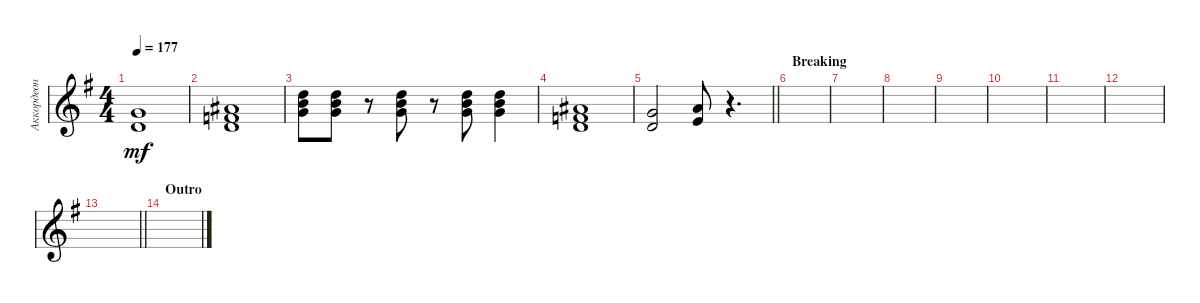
\track ("Аккордеон" "Аккордеон") {instrument accordion}
\staff {score}
\tuning (E4 B3 G3 D3 A2 D2) {hide}
\ts (4 4)
\tempo 177
\clef g2
\ks eminor
(3.1 3.2).1{dy mf} |
(6.1 6.2 7.3).1 |
(10.1 12.2 12.3).8 (10.1 12.2 12.3).8 r.8 (10.1 12.2 12.3).8 r.8 (10.1 12.2 12.3).8 (10.1 12.2 12.3).4 |
(6.1 6.2 7.3).1 |
\barLineRight lightlight
(3.1 3.2).2 (5.1 5.2).8 r.4{d} |
\section ("" "Breaking")
|
|
|
|
|
|
|
\barLineRight lightlight
|
\section ("" "Outro")
